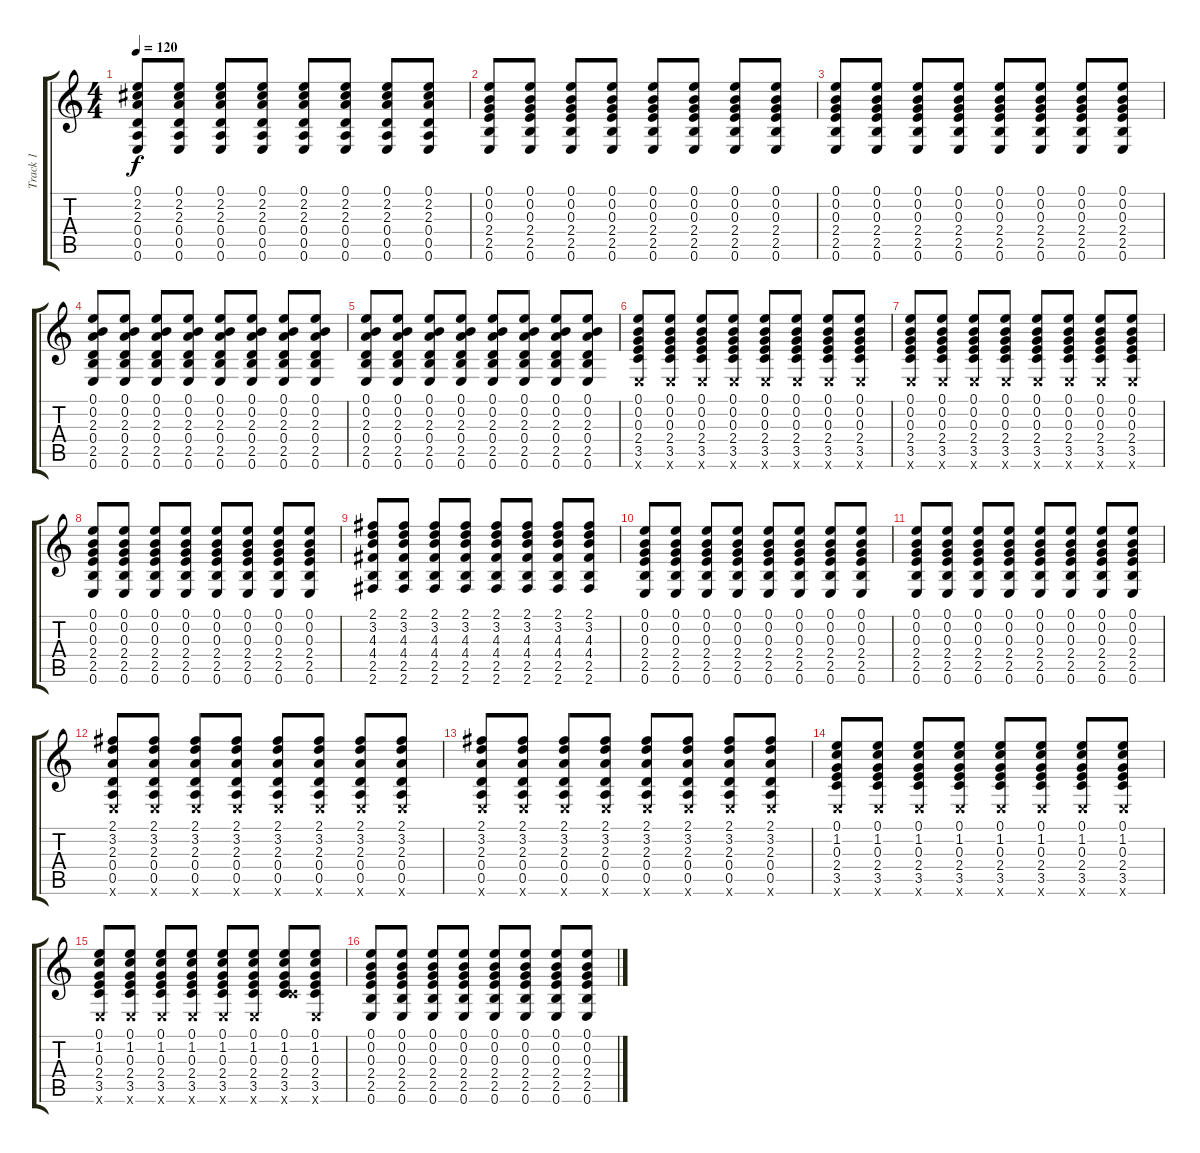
\track ("Track 1" "Track 1") {solo instrument acousticguitarnylon}
\staff {score tabs}
\tuning (E4 B3 G3 D3 A2 E2) {hide}
\ts (4 4)
\tempo 120
\clef g2
\ks c
(0.1 2.2 2.3 0.4 0.5 0.6).8{dy f} (0.1 2.2 2.3 0.4 0.5 0.6).8 (0.1 2.2 2.3 0.4 0.5 0.6).8 (0.1 2.2 2.3 0.4 0.5 0.6).8 (0.1 2.2 2.3 0.4 0.5 0.6).8 (0.1 2.2 2.3 0.4 0.5 0.6).8 (0.1 2.2 2.3 0.4 0.5 0.6).8 (0.1 2.2 2.3 0.4 0.5 0.6).8 |
(0.1 0.2 0.3 2.4 2.5 0.6).8 (0.1 0.2 0.3 2.4 2.5 0.6).8 (0.1 0.2 0.3 2.4 2.5 0.6).8 (0.1 0.2 0.3 2.4 2.5 0.6).8 (0.1 0.2 0.3 2.4 2.5 0.6).8 (0.1 0.2 0.3 2.4 2.5 0.6).8 (0.1 0.2 0.3 2.4 2.5 0.6).8 (0.1 0.2 0.3 2.4 2.5 0.6).8 |
(0.1 0.2 0.3 2.4 2.5 0.6).8 (0.1 0.2 0.3 2.4 2.5 0.6).8 (0.1 0.2 0.3 2.4 2.5 0.6).8 (0.1 0.2 0.3 2.4 2.5 0.6).8 (0.1 0.2 0.3 2.4 2.5 0.6).8 (0.1 0.2 0.3 2.4 2.5 0.6).8 (0.1 0.2 0.3 2.4 2.5 0.6).8 (0.1 0.2 0.3 2.4 2.5 0.6).8 |
(0.1 0.2 2.3 0.4 2.5 0.6).8 (0.1 0.2 2.3 0.4 2.5 0.6).8 (0.1 0.2 2.3 0.4 2.5 0.6).8 (0.1 0.2 2.3 0.4 2.5 0.6).8 (0.1 0.2 2.3 0.4 2.5 0.6).8 (0.1 0.2 2.3 0.4 2.5 0.6).8 (0.1 0.2 2.3 0.4 2.5 0.6).8 (0.1 0.2 2.3 0.4 2.5 0.6).8 |
(0.1 0.2 2.3 0.4 2.5 0.6).8 (0.1 0.2 2.3 0.4 2.5 0.6).8 (0.1 0.2 2.3 0.4 2.5 0.6).8 (0.1 0.2 2.3 0.4 2.5 0.6).8 (0.1 0.2 2.3 0.4 2.5 0.6).8 (0.1 0.2 2.3 0.4 2.5 0.6).8 (0.1 0.2 2.3 0.4 2.5 0.6).8 (0.1 0.2 2.3 0.4 2.5 0.6).8 |
(0.1 0.2 0.3 2.4 3.5 0.6{x}).8 (0.1 0.2 0.3 2.4 3.5 0.6{x}).8 (0.1 0.2 0.3 2.4 3.5 0.6{x}).8 (0.1 0.2 0.3 2.4 3.5 0.6{x}).8 (0.1 0.2 0.3 2.4 3.5 0.6{x}).8 (0.1 0.2 0.3 2.4 3.5 0.6{x}).8 (0.1 0.2 0.3 2.4 3.5 0.6{x}).8 (0.1 0.2 0.3 2.4 3.5 0.6{x}).8 |
(0.1 0.2 0.3 2.4 3.5 0.6{x}).8 (0.1 0.2 0.3 2.4 3.5 0.6{x}).8 (0.1 0.2 0.3 2.4 3.5 0.6{x}).8 (0.1 0.2 0.3 2.4 3.5 0.6{x}).8 (0.1 0.2 0.3 2.4 3.5 0.6{x}).8 (0.1 0.2 0.3 2.4 3.5 0.6{x}).8 (0.1 0.2 0.3 2.4 3.5 0.6{x}).8 (0.1 0.2 0.3 2.4 3.5 0.6{x}).8 |
(0.1 0.2 0.3 2.4 2.5 0.6).8 (0.1 0.2 0.3 2.4 2.5 0.6).8 (0.1 0.2 0.3 2.4 2.5 0.6).8 (0.1 0.2 0.3 2.4 2.5 0.6).8 (0.1 0.2 0.3 2.4 2.5 0.6).8 (0.1 0.2 0.3 2.4 2.5 0.6).8 (0.1 0.2 0.3 2.4 2.5 0.6).8 (0.1 0.2 0.3 2.4 2.5 0.6).8 |
(2.1 3.2 4.3 4.4 2.5 2.6).8 (2.1 3.2 4.3 4.4 2.5 2.6).8 (2.1 3.2 4.3 4.4 2.5 2.6).8 (2.1 3.2 4.3 4.4 2.5 2.6).8 (2.1 3.2 4.3 4.4 2.5 2.6).8 (2.1 3.2 4.3 4.4 2.5 2.6).8 (2.1 3.2 4.3 4.4 2.5 2.6).8 (2.1 3.2 4.3 4.4 2.5 2.6).8 |
(0.1 0.2 0.3 2.4 2.5 0.6).8 (0.1 0.2 0.3 2.4 2.5 0.6).8 (0.1 0.2 0.3 2.4 2.5 0.6).8 (0.1 0.2 0.3 2.4 2.5 0.6).8 (0.1 0.2 0.3 2.4 2.5 0.6).8 (0.1 0.2 0.3 2.4 2.5 0.6).8 (0.1 0.2 0.3 2.4 2.5 0.6).8 (0.1 0.2 0.3 2.4 2.5 0.6).8 |
(0.1 0.2 0.3 2.4 2.5 0.6).8 (0.1 0.2 0.3 2.4 2.5 0.6).8 (0.1 0.2 0.3 2.4 2.5 0.6).8 (0.1 0.2 0.3 2.4 2.5 0.6).8 (0.1 0.2 0.3 2.4 2.5 0.6).8 (0.1 0.2 0.3 2.4 2.5 0.6).8 (0.1 0.2 0.3 2.4 2.5 0.6).8 (0.1 0.2 0.3 2.4 2.5 0.6).8 |
(2.1 3.2 2.3 0.4 0.5 0.6{x}).8 (2.1 3.2 2.3 0.4 0.5 0.6{x}).8 (2.1 3.2 2.3 0.4 0.5 0.6{x}).8 (2.1 3.2 2.3 0.4 0.5 0.6{x}).8 (2.1 3.2 2.3 0.4 0.5 0.6{x}).8 (2.1 3.2 2.3 0.4 0.5 0.6{x}).8 (2.1 3.2 2.3 0.4 0.5 0.6{x}).8 (2.1 3.2 2.3 0.4 0.5 0.6{x}).8 |
(2.1 3.2 2.3 0.4 0.5 0.6{x}).8 (2.1 3.2 2.3 0.4 0.5 0.6{x}).8 (2.1 3.2 2.3 0.4 0.5 0.6{x}).8 (2.1 3.2 2.3 0.4 0.5 0.6{x}).8 (2.1 3.2 2.3 0.4 0.5 0.6{x}).8 (2.1 3.2 2.3 0.4 0.5 0.6{x}).8 (2.1 3.2 2.3 0.4 0.5 0.6{x}).8 (2.1 3.2 2.3 0.4 0.5 0.6{x}).8 |
(0.1 1.2 0.3 2.4 3.5 0.6{x}).8 (0.1 1.2 0.3 2.4 3.5 0.6{x}).8 (0.1 1.2 0.3 2.4 3.5 0.6{x}).8 (0.1 1.2 0.3 2.4 3.5 0.6{x}).8 (0.1 1.2 0.3 2.4 3.5 0.6{x}).8 (0.1 1.2 0.3 2.4 3.5 0.6{x}).8 (0.1 1.2 0.3 2.4 3.5 0.6{x}).8 (0.1 1.2 0.3 2.4 3.5 0.6{x}).8 |
(0.1 1.2 0.3 2.4 3.5 0.6{x}).8 (0.1 1.2 0.3 2.4 3.5 0.6{x}).8 (0.1 1.2 0.3 2.4 3.5 0.6{x}).8 (0.1 1.2 0.3 2.4 3.5 0.6{x}).8 (0.1 1.2 0.3 2.4 3.5 0.6{x}).8 (0.1 1.2 0.3 2.4 3.5 0.6{x}).8 (0.1 1.2 0.3 2.4 3.5 8.6{x}).8 (0.1 1.2 0.3 2.4 3.5 0.6{x}).8 |
(0.1 0.2 0.3 2.4 2.5 0.6).8 (0.1 0.2 0.3 2.4 2.5 0.6).8 (0.1 0.2 0.3 2.4 2.5 0.6).8 (0.1 0.2 0.3 2.4 2.5 0.6).8 (0.1 0.2 0.3 2.4 2.5 0.6).8 (0.1 0.2 0.3 2.4 2.5 0.6).8 (0.1 0.2 0.3 2.4 2.5 0.6).8 (0.1 0.2 0.3 2.4 2.5 0.6).8
